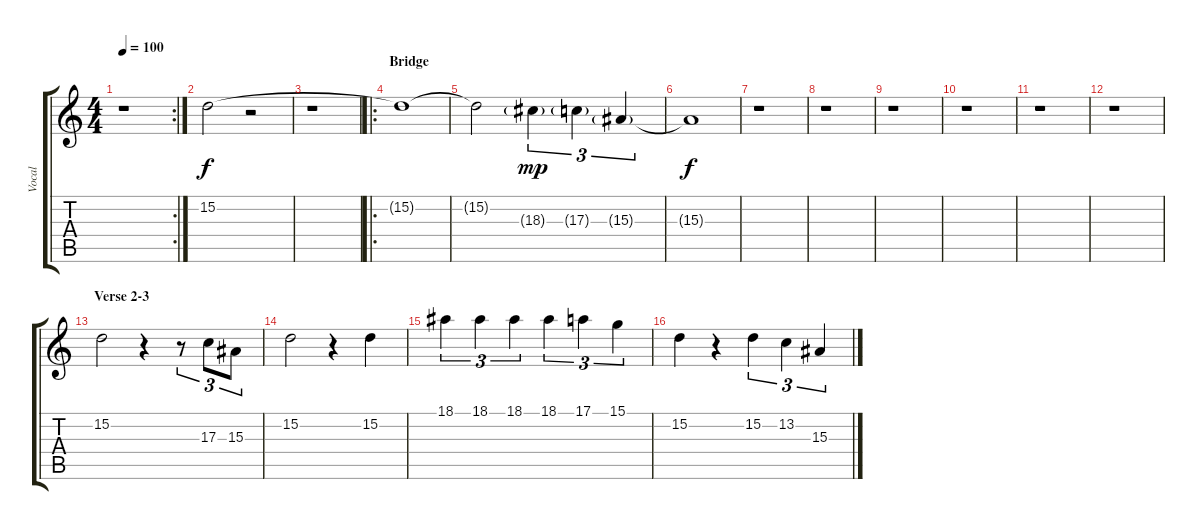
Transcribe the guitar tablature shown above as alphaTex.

\track ("Vocal" "Vocal") {instrument flute}
\staff {score tabs}
\tuning (E4 B3 G3 D3 A2 E2) {hide}
\rc 2
\ts (4 4)
\tempo 100
\clef g2
\ks c
r.1{dy f} |
15.2.2 r.2 |
r.1 |
\ro
\section ("" "Bridge")
15.2{t}.1 |
15.2{t}.2 18.3{g}.4{tu (3 2) dy mp} 17.3{g}.4{tu (3 2)} 15.3{g}.4{tu (3 2)} |
15.3{t}.1{dy f} |
r.1 |
r.1 |
r.1 |
r.1 |
r.1 |
r.1 |
\section ("" "Verse 2-3")
15.2.2 r.4 r.8{tu (3 2)} 17.3.8{tu (3 2)} 15.3.8{tu (3 2)} |
15.2.2 r.4 15.2.4 |
18.1.4{tu (3 2)} 18.1.4{tu (3 2)} 18.1.4{tu (3 2)} 18.1.4{tu (3 2)} 17.1.4{tu (3 2)} 15.1.4{tu (3 2)} |
15.2.4 r.4 15.2.4{tu (3 2)} 13.2.4{tu (3 2)} 15.3.4{tu (3 2)}
